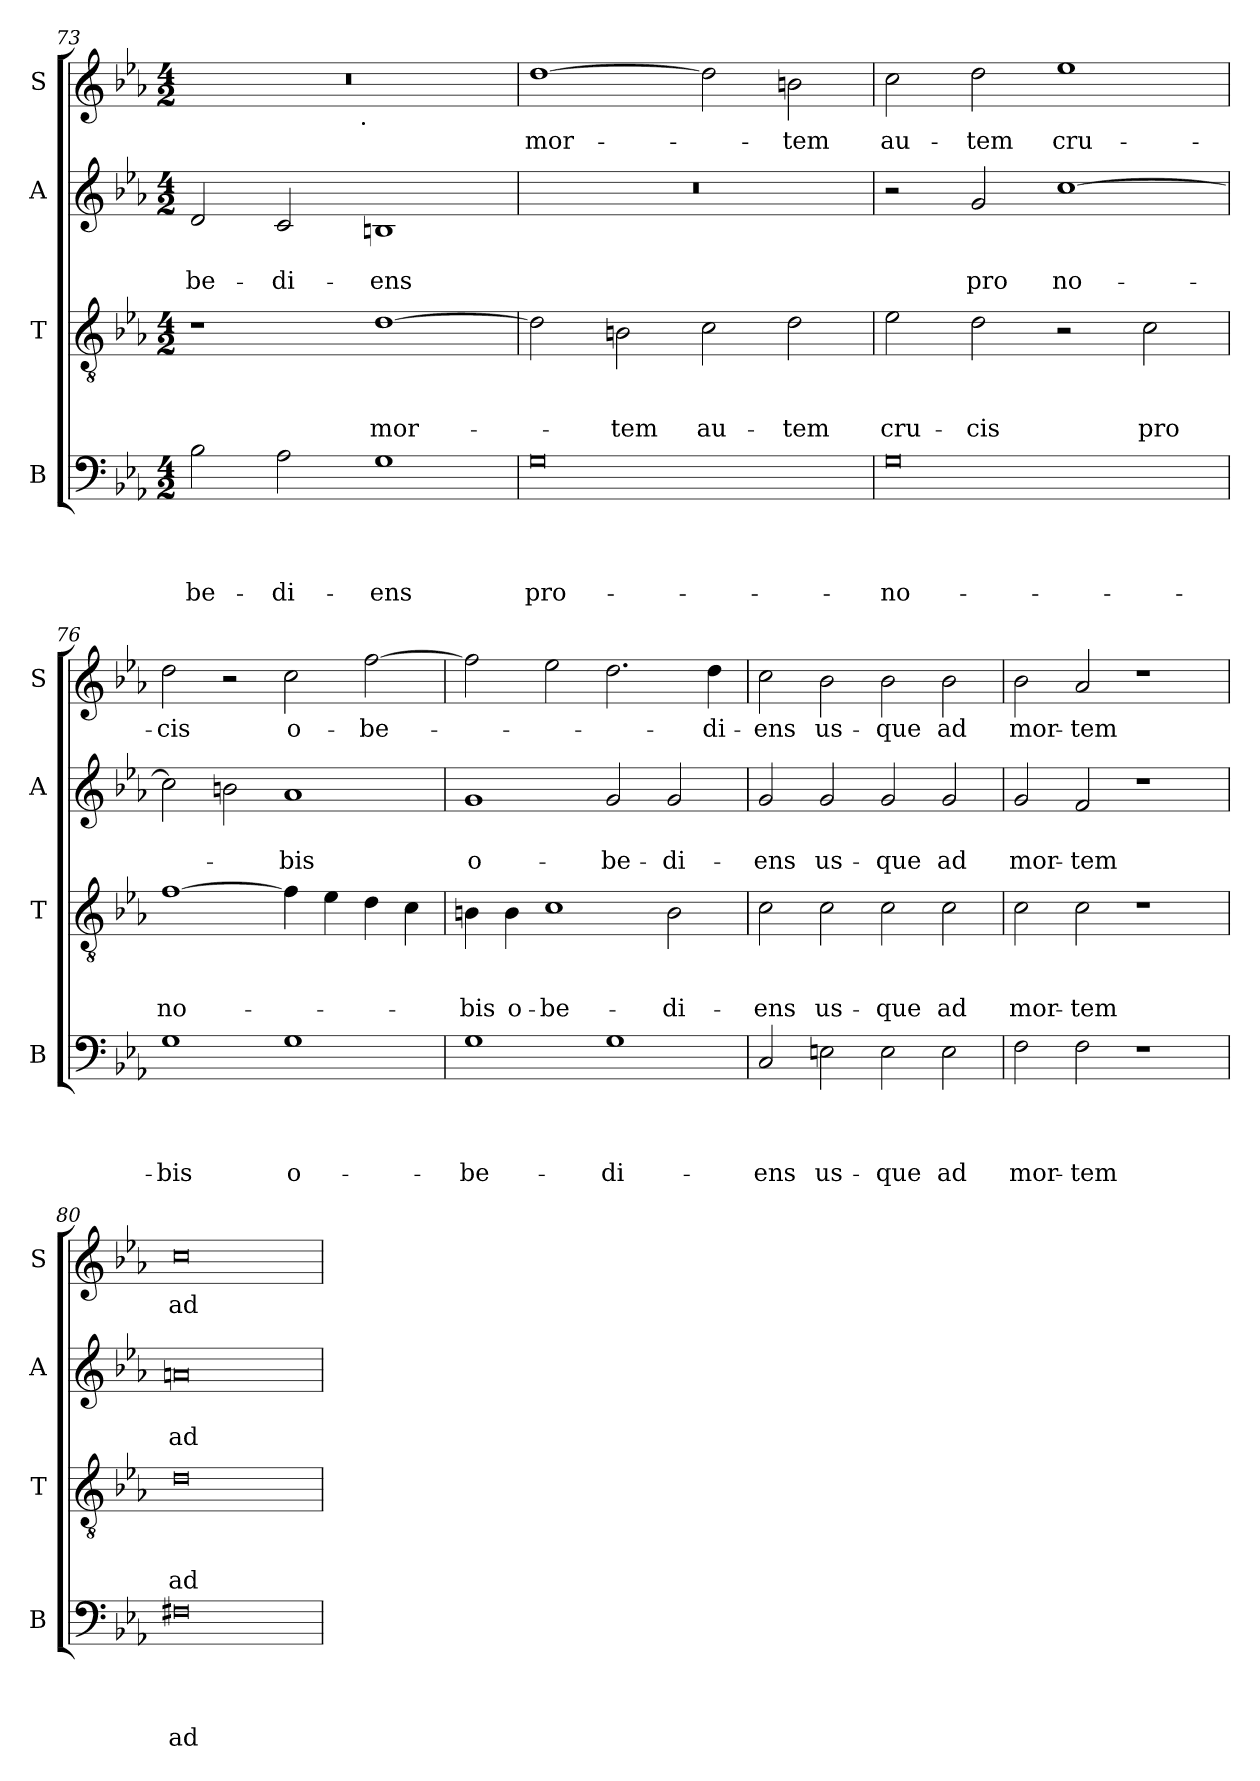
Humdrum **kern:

**kern	**text	**text	**text	**text	**kern	**text	**text	**text	**kern	**text	**text	**kern	**text
*part4	*part4	*part4	*part4	*part4	*part3	*part3	*part3	*part3	*part2	*part2	*part2	*part1	*part1
*staff4	*staff4	*staff4	*staff4	*staff4	*staff3	*staff3	*staff3	*staff3	*staff2	*staff2	*staff2	*staff1	*staff1
*I"B	*	*	*	*	*I"T	*	*	*	*I"A	*	*	*I"S	*
*I'B	*	*	*	*	*I'T	*	*	*	*I'A	*	*	*I'S	*
*clefF4	*	*	*	*	*clefGv2	*	*	*	*clefG2	*	*	*clefG2	*
*k[b-e-a-]	*	*	*	*	*k[b-e-a-]	*	*	*	*k[b-e-a-]	*	*	*k[b-e-a-]	*
*E-:	*	*	*	*	*E-:	*	*	*	*E-:	*	*	*E-:	*
*M4/2	*	*	*	*	*M4/2	*	*	*	*M4/2	*	*	*M4/2	*
=73	=73	=73	=73	=73	=73	=73	=73	=73	=73	=73	=73	=73	=73
!	!	!	!	!LO:LY:b	!	!	!	!	!	!	!LO:LY:b	!	!
*	*	*	*	*	*	*	*	*	*	*	*	*^	*
2B-\	.	.	.	-be-	1r	.	.	.	2d/	.	-be-	0r	2ryy	.
!	!	!	!	!LO:LY:b	!	!	!	!	!	!	!LO:LY:b	!	!	!
2A-\	.	.	.	-di-	.	.	.	.	2c/	.	-di-	.	4...ryy	.
!	!	!	!	!	!	!	!	!	!	!	!	!	!LO:TX:b:t=.	!
.	.	.	.	.	.	.	.	.	.	.	.	.	1ryy	.
!	!	!	!	!LO:LY:b	!	!	!	!LO:LY:b	!	!	!LO:LY:b	!	!	!
1G	.	.	.	-ens	[<1d	.	.	mor-	1Bn	.	-ens	.	.	.
.	.	.	.	.	.	.	.	.	.	.	.	.	32ryy	.
!!LO:LB:g=z
=74	=74	=74	=74	=74	=74	=74	=74	=74	=74	=74	=74	=74	=74	=74
!	!	!	!	!LO:LY:b	!	!	!	!	!	!	!	!	!	!LO:LY:b
*	*	*	*	*	*	*	*	*	*	*	*	*v	*v	*
0G	.	.	.	pro-	2d\]	.	.	.	0r	.	.	[>1dd	mor-
!	!	!	!	!	!	!	!	!LO:LY:b	!	!	!	!	!
.	.	.	.	.	2Bn\	.	.	-tem	.	.	.	.	.
!	!	!	!	!	!	!	!	!LO:LY:b	!	!	!	!	!
.	.	.	.	.	2c\	.	.	au-	.	.	.	2dd\]	.
!	!	!	!	!	!	!	!	!LO:LY:b	!	!	!	!	!LO:LY:b
.	.	.	.	.	2d\	.	.	-tem	.	.	.	2bn\	-tem
=75	=75	=75	=75	=75	=75	=75	=75	=75	=75	=75	=75	=75	=75
!	!	!	!	!LO:LY:b	!	!	!	!LO:LY:b	!	!	!	!	!LO:LY:b
0G	.	.	.	-no-	2e-\	.	.	cru-	2r	.	.	2cc\	au-
!	!	!	!	!	!	!	!	!LO:LY:b	!	!	!LO:LY:b	!	!LO:LY:b
.	.	.	.	.	2d\	.	.	-cis	2g/	.	pro	2dd\	-tem
!	!	!	!	!	!	!	!	!	!	!	!LO:LY:b	!	!LO:LY:b
.	.	.	.	.	2r	.	.	.	[>1cc	.	no-	1ee-	cru-
!	!	!	!	!	!	!	!	!LO:LY:b	!	!	!	!	!
.	.	.	.	.	2c\	.	.	pro	.	.	.	.	.
=76	=76	=76	=76	=76	=76	=76	=76	=76	=76	=76	=76	=76	=76
!	!	!	!	!LO:LY:b	!	!	!	!LO:LY:b	!	!	!	!	!LO:LY:b
1G	.	.	.	-bis	[>1f	.	.	no-	2cc\]	.	.	2dd\	-cis
.	.	.	.	.	.	.	.	.	2bn\	.	.	2r	.
!	!	!	!	!LO:LY:b	!	!	!	!	!	!	!LO:LY:b	!	!LO:LY:b
1G	.	.	.	o-	4f\]	.	.	.	1a-	.	-bis	2cc\	o-
.	.	.	.	.	4e-\	.	.	.	.	.	.	.	.
!	!	!	!	!	!	!	!	!	!	!	!	!	!LO:LY:b
.	.	.	.	.	4d\	.	.	.	.	.	.	[>2ff\	-be-
.	.	.	.	.	4c\	.	.	.	.	.	.	.	.
=77	=77	=77	=77	=77	=77	=77	=77	=77	=77	=77	=77	=77	=77
!	!	!	!	!LO:LY:b	!	!	!	!LO:LY:b	!	!	!LO:LY:b	!	!
1G	.	.	.	-be-	4Bn\	.	.	-bis	1g	.	o-	2ff\]	.
!	!	!	!	!	!	!	!	!LO:LY:b	!	!	!	!	!
.	.	.	.	.	4B\	.	.	o-	.	.	.	.	.
!	!	!	!	!	!	!	!	!LO:LY:b	!	!	!	!	!
.	.	.	.	.	1c	.	.	-be-	.	.	.	2ee-\	.
!	!	!	!	!LO:LY:b	!	!	!	!	!	!	!LO:LY:b	!	!
1G	.	.	.	-di-	.	.	.	.	2g/	.	-be-	2.dd\	.
!	!	!	!	!	!	!	!	!LO:LY:b	!	!	!LO:LY:b	!	!
.	.	.	.	.	2B\	.	.	-di-	2g/	.	-di-	.	.
!	!	!	!	!	!	!	!	!	!	!	!	!	!LO:LY:b
.	.	.	.	.	.	.	.	.	.	.	.	4dd\	-di-
=78	=78	=78	=78	=78	=78	=78	=78	=78	=78	=78	=78	=78	=78
!	!	!	!	!LO:LY:b	!	!	!	!LO:LY:b	!	!	!LO:LY:b	!	!LO:LY:b
2C/	.	.	.	-ens	2c\	.	.	-ens	2g/	.	-ens	2cc\	-ens
!	!	!	!	!LO:LY:b	!	!	!	!LO:LY:b	!	!	!LO:LY:b	!	!LO:LY:b
2En\	.	.	.	us-	2c\	.	.	us-	2g/	.	us-	2b-\	us-
!	!	!	!	!LO:LY:b	!	!	!	!LO:LY:b	!	!	!LO:LY:b	!	!LO:LY:b
2E\	.	.	.	-que	2c\	.	.	-que	2g/	.	-que	2b-\	-que
!	!	!	!	!LO:LY:b	!	!	!	!LO:LY:b	!	!	!LO:LY:b	!	!LO:LY:b
2E\	.	.	.	ad	2c\	.	.	ad	2g/	.	ad	2b-\	ad
=79	=79	=79	=79	=79	=79	=79	=79	=79	=79	=79	=79	=79	=79
!	!	!	!	!LO:LY:b	!	!	!	!LO:LY:b	!	!	!LO:LY:b	!	!LO:LY:b
2F\	.	.	.	mor-	2c\	.	.	mor-	2g/	.	mor-	2b-\	mor-
!	!	!	!	!LO:LY:b	!	!	!	!LO:LY:b	!	!	!LO:LY:b	!	!LO:LY:b
2F\	.	.	.	-tem	2c\	.	.	-tem	2f/	.	-tem	2a-/	-tem
1r	.	.	.	.	1r	.	.	.	1r	.	.	1r	.
!!LO:PB:g=z
=80	=80	=80	=80	=80	=80	=80	=80	=80	=80	=80	=80	=80	=80
!	!	!	!	!LO:LY:b	!	!	!	!LO:LY:b	!	!	!LO:LY:b	!	!LO:LY:b
0F#X	.	.	.	ad	0d	.	.	ad	0an	.	ad	0cc	ad
=	=	=	=	=	=	=	=	=	=	=	=	=	=
*-	*-	*-	*-	*-	*-	*-	*-	*-	*-	*-	*-	*-	*-
